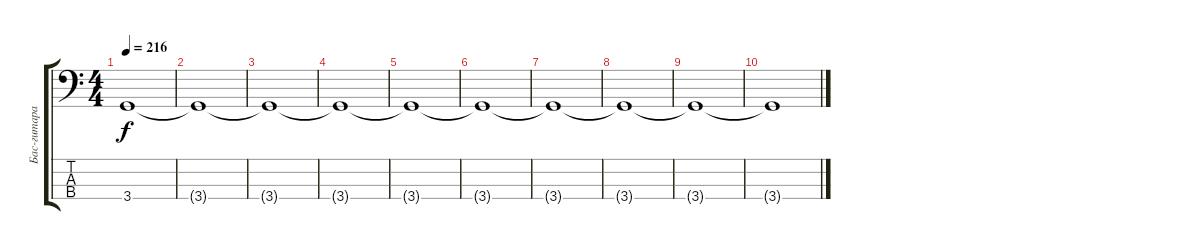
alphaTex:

\track ("Бас-гитара" "Бас-гитара") {instrument electricbassfinger}
\staff {score tabs}
\tuning (G2 D2 A1 E1) {hide}
\ts (4 4)
\tempo 216
\clef f4
\ks c
3.4.1{dy f} |
3.4{t}.1 |
3.4{t}.1 |
3.4{t}.1 |
3.4{t}.1 |
3.4{t}.1 |
3.4{t}.1 |
3.4{t}.1 |
3.4{t}.1 |
3.4{t}.1
